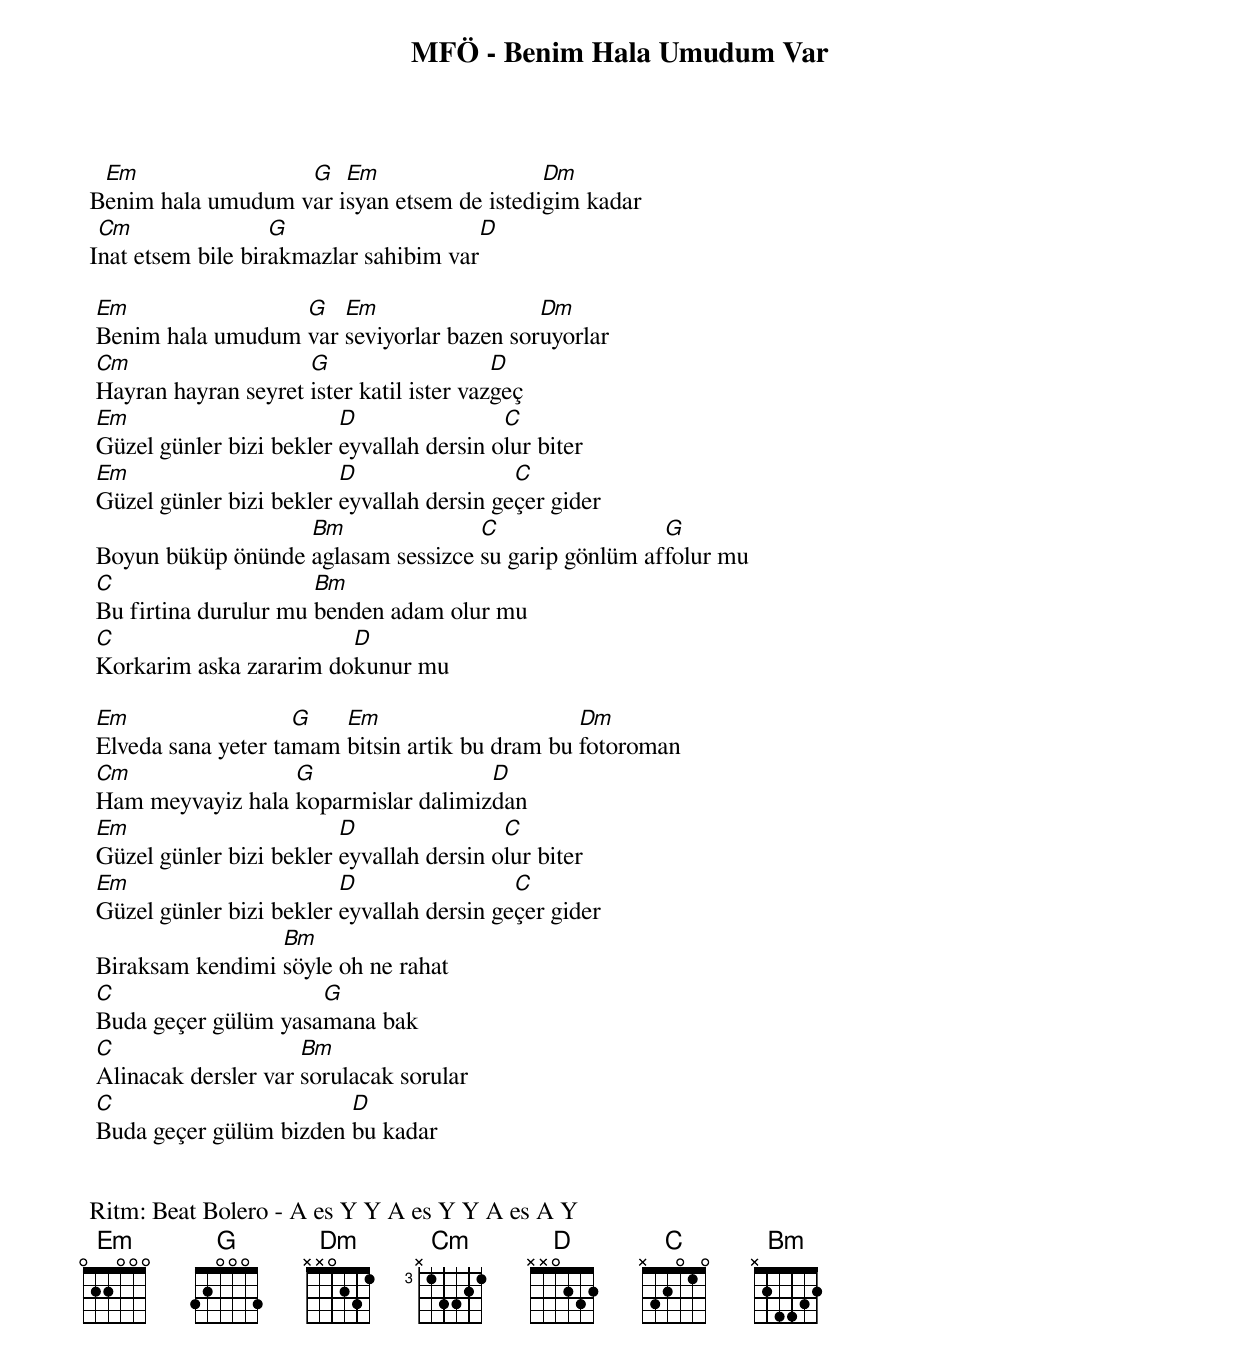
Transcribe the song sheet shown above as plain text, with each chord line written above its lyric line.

 MFÖ - Benim Hala Umudum Var

  Em                G   Em                  Dm
 Benim hala umudum var isyan etsem de istedigim kadar
  Cm                G                   D
 Inat etsem bile birakmazlar sahibim var

  Em                G   Em                  Dm
  Benim hala umudum var seviyorlar bazen soruyorlar
  Cm                   G                    D
  Hayran hayran seyret ister katil ister vazgeç
  Em                       D                C
  Güzel günler bizi bekler eyvallah dersin olur biter
  Em                       D                 C
  Güzel günler bizi bekler eyvallah dersin geçer gider
                     Bm               C                 G
  Boyun büküp önünde aglasam sessizce su garip gönlüm affolur mu
  C                     Bm
  Bu firtina durulur mu benden adam olur mu
  C                       D
  Korkarim aska zararim dokunur mu

  Em                  G   Em                      Dm
  Elveda sana yeter tamam bitsin artik bu dram bu fotoroman
  Cm                G                  D
  Ham meyvayiz hala koparmislar dalimizdan
  Em                       D                C
  Güzel günler bizi bekler eyvallah dersin olur biter
  Em                       D                 C
  Güzel günler bizi bekler eyvallah dersin geçer gider
                   Bm
  Biraksam kendimi söyle oh ne rahat
  C                    G
  Buda geçer gülüm yasamana bak
  C                    Bm
  Alinacak dersler var sorulacak sorular
  C                       D
  Buda geçer gülüm bizden bu kadar


 Ritm: Beat Bolero - A es Y Y A es Y Y A es A Y
